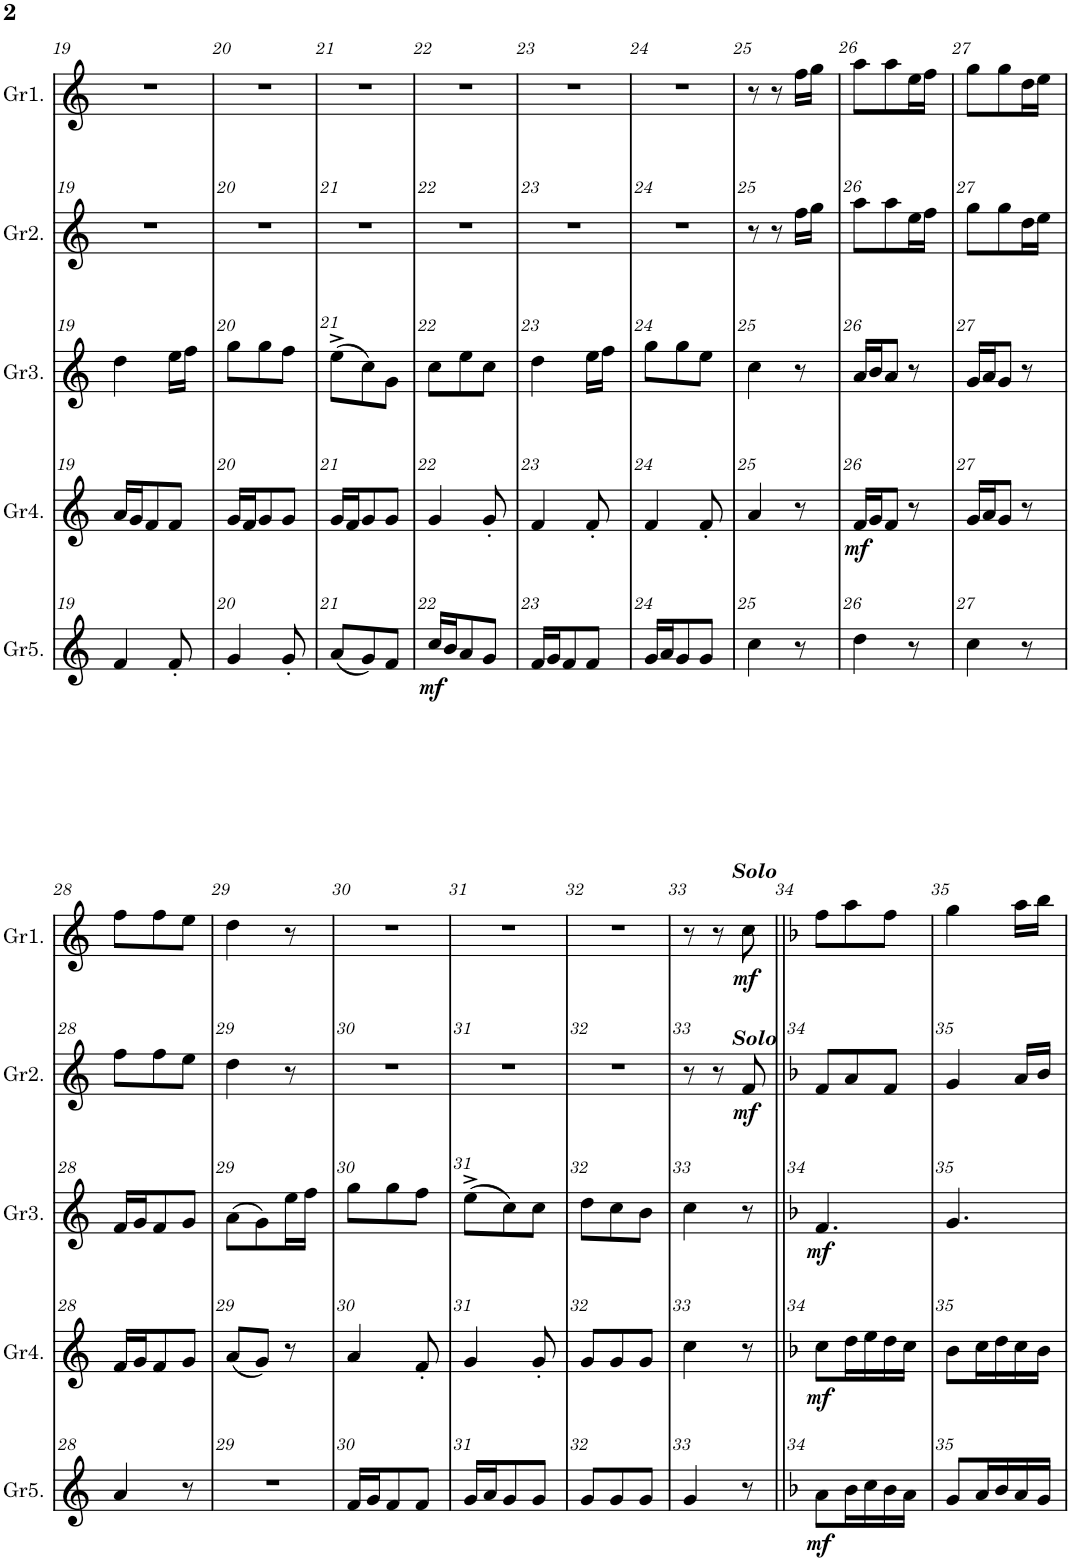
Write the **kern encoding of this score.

**kern	**dynam	**kern	**dynam	**kern	**dynam	**kern	**dynam	**kern	**dynam
*part5	*part5	*part4	*part4	*part3	*part3	*part2	*part2	*part1	*part1
*staff5	*staff5	*staff4	*staff4	*staff3	*staff3	*staff2	*staff2	*staff1	*staff1
*I"Gralla5	*	*I"Gralla4	*	*I"Gralla3	*	*I"Gralla2	*	*I"Gralla1	*
*I'Gr5.	*	*I'Gr4.	*	*I'Gr3.	*	*I'Gr2.	*	*I'Gr1.	*
!!LO:PB:g=z
*clefG2	*	*clefG2	*	*clefG2	*	*clefG2	*	*clefG2	*
*ITrd1c2	*	*	*	*	*	*	*	*ITrd-7c-12	*
*k[]	*	*k[]	*	*k[]	*	*k[]	*	*k[]	*
*M3/8	*	*M3/8	*	*M3/8	*	*M3/8	*	*M3/8	*
=19	=19	=19	=19	=19	=19	=19	=19	=19	=19
4f/	.	16a/LL	.	4dd\	.	4.r	.	4.r	.
.	.	16g/J	.	.	.	.	.	.	.
.	.	8f/	.	.	.	.	.	.	.
8f'/	.	8f/J	.	16ee\LL	.	.	.	.	.
.	.	.	.	16ff\JJ	.	.	.	.	.
=20	=20	=20	=20	=20	=20	=20	=20	=20	=20
4g/	.	16g/LL	.	8gg\L	.	4.r	.	4.r	.
.	.	16f/J	.	.	.	.	.	.	.
.	.	8g/	.	8gg\	.	.	.	.	.
8g'/	.	8g/J	.	8ff\J	.	.	.	.	.
=21	=21	=21	=21	=21	=21	=21	=21	=21	=21
(8a/L	.	16g/LL	.	(8ee^\L	.	4.r	.	4.r	.
.	.	16f/J	.	.	.	.	.	.	.
8g/)	.	8g/	.	8cc\)	.	.	.	.	.
8f/J	.	8g/J	.	8g\J	.	.	.	.	.
=22	=22	=22	=22	=22	=22	=22	=22	=22	=22
!	!LO:DY:b	!	!	!	!	!	!	!	!
16cc/LL	mf	4g/	.	8cc\L	.	4.r	.	4.r	.
16b/J	.	.	.	.	.	.	.	.	.
8a/	.	.	.	8ee\	.	.	.	.	.
8g/J	.	8g'/	.	8cc\J	.	.	.	.	.
=23	=23	=23	=23	=23	=23	=23	=23	=23	=23
16f/LL	.	4f/	.	4dd\	.	4.r	.	4.r	.
16g/J	.	.	.	.	.	.	.	.	.
8f/	.	.	.	.	.	.	.	.	.
8f/J	.	8f'/	.	16ee\LL	.	.	.	.	.
.	.	.	.	16ff\JJ	.	.	.	.	.
=24	=24	=24	=24	=24	=24	=24	=24	=24	=24
16g/LL	.	4f/	.	8gg\L	.	4.r	.	4.r	.
16a/J	.	.	.	.	.	.	.	.	.
8g/	.	.	.	8gg\	.	.	.	.	.
8g/J	.	8f'/	.	8ee\J	.	.	.	.	.
=25	=25	=25	=25	=25	=25	=25	=25	=25	=25
4cc\	.	4a/	.	4cc\	.	8r	.	8r	.
.	.	.	.	.	.	8r	.	8r	.
8r	.	8r	.	8r	.	16ff\LL	.	16ff\LL	.
.	.	.	.	.	.	16gg\JJ	.	16gg\JJ	.
=26	=26	=26	=26	=26	=26	=26	=26	=26	=26
!	!	!	!LO:DY:b	!	!	!	!	!	!
4dd\	.	16f/LL	mf	16a/LL	.	8aa\L	.	8aa\L	.
.	.	16g/J	.	16b/J	.	.	.	.	.
.	.	8f/J	.	8a/J	.	8aa\	.	8aa\	.
8r	.	8r	.	8r	.	16ee\L	.	16ee\L	.
.	.	.	.	.	.	16ff\JJ	.	16ff\JJ	.
=27	=27	=27	=27	=27	=27	=27	=27	=27	=27
4cc\	.	16g/LL	.	16g/LL	.	8gg\L	.	8gg\L	.
.	.	16a/J	.	16a/J	.	.	.	.	.
.	.	8g/J	.	8g/J	.	8gg\	.	8gg\	.
8r	.	8r	.	8r	.	16dd\L	.	16dd\L	.
.	.	.	.	.	.	16ee\JJ	.	16ee\JJ	.
!!LO:LB:g=z
=28	=28	=28	=28	=28	=28	=28	=28	=28	=28
4a/	.	16f/LL	.	16f/LL	.	8ff\L	.	8ff\L	.
.	.	16g/J	.	16g/J	.	.	.	.	.
.	.	8f/	.	8f/	.	8ff\	.	8ff\	.
8r	.	8g/J	.	8g/J	.	8ee\J	.	8ee\J	.
=29	=29	=29	=29	=29	=29	=29	=29	=29	=29
4.r	.	(8a/L	.	(8a\L	.	4dd\	.	4dd\	.
.	.	8g/J)	.	8g\)	.	.	.	.	.
.	.	8r	.	16ee\L	.	8r	.	8r	.
.	.	.	.	16ff\JJ	.	.	.	.	.
=30	=30	=30	=30	=30	=30	=30	=30	=30	=30
16f/LL	.	4a/	.	8gg\L	.	4.r	.	4.r	.
16g/J	.	.	.	.	.	.	.	.	.
8f/	.	.	.	8gg\	.	.	.	.	.
8f/J	.	8f'/	.	8ff\J	.	.	.	.	.
=31	=31	=31	=31	=31	=31	=31	=31	=31	=31
16g/LL	.	4g/	.	(8ee^\L	.	4.r	.	4.r	.
16a/J	.	.	.	.	.	.	.	.	.
8g/	.	.	.	8cc\)	.	.	.	.	.
8g/J	.	8g'/	.	8cc\J	.	.	.	.	.
=32	=32	=32	=32	=32	=32	=32	=32	=32	=32
8g/L	.	8g/L	.	8dd\L	.	4.r	.	4.r	.
8g/	.	8g/	.	8cc\	.	.	.	.	.
8g/J	.	8g/J	.	8b\J	.	.	.	.	.
=33	=33	=33	=33	=33	=33	=33	=33	=33	=33
4g/	.	4cc\	.	4cc\	.	8r	.	8r	.
.	.	.	.	.	.	8r	.	8r	.
!	!	!	!	!	!	!	!	!LO:TX:a:Bi:t=Solo	!
!	!	!	!	!	!	!LO:TX:a:Bi:t=Solo	!	!	!
!	!	!	!	!	!	!	!LO:DY:b	!	!LO:DY:b
8r	.	8r	.	8r	.	8f/	mf	8cc\	mf
=34||	=34||	=34||	=34||	=34||	=34||	=34||	=34||	=34||	=34||
*k[b-]	*	*k[b-]	*	*k[b-]	*	*k[b-]	*	*k[b-]	*
!	!LO:DY:b	!	!LO:DY:b	!	!LO:DY:b	!	!	!	!
8a\L	mf	8cc\L	mf	4.f/	mf	8f/L	.	8ff\L	.
16b-\L	.	16dd\L	.	.	.	8a/	.	8aa\	.
16cc\	.	16ee\	.	.	.	.	.	.	.
16b-\	.	16dd\	.	.	.	8f/J	.	8ff\J	.
16a\JJ	.	16cc\JJ	.	.	.	.	.	.	.
=35	=35	=35	=35	=35	=35	=35	=35	=35	=35
8g/L	.	8b-\L	.	4.g/	.	4g/	.	4gg\	.
16a/L	.	16cc\L	.	.	.	.	.	.	.
16b-/	.	16dd\	.	.	.	.	.	.	.
16a/	.	16cc\	.	.	.	16a/LL	.	16aa\LL	.
16g/JJ	.	16b-\JJ	.	.	.	16b-/JJ	.	16bb-\JJ	.
=	=	=	=	=	=	=	=	=	=
*-	*-	*-	*-	*-	*-	*-	*-	*-	*-
